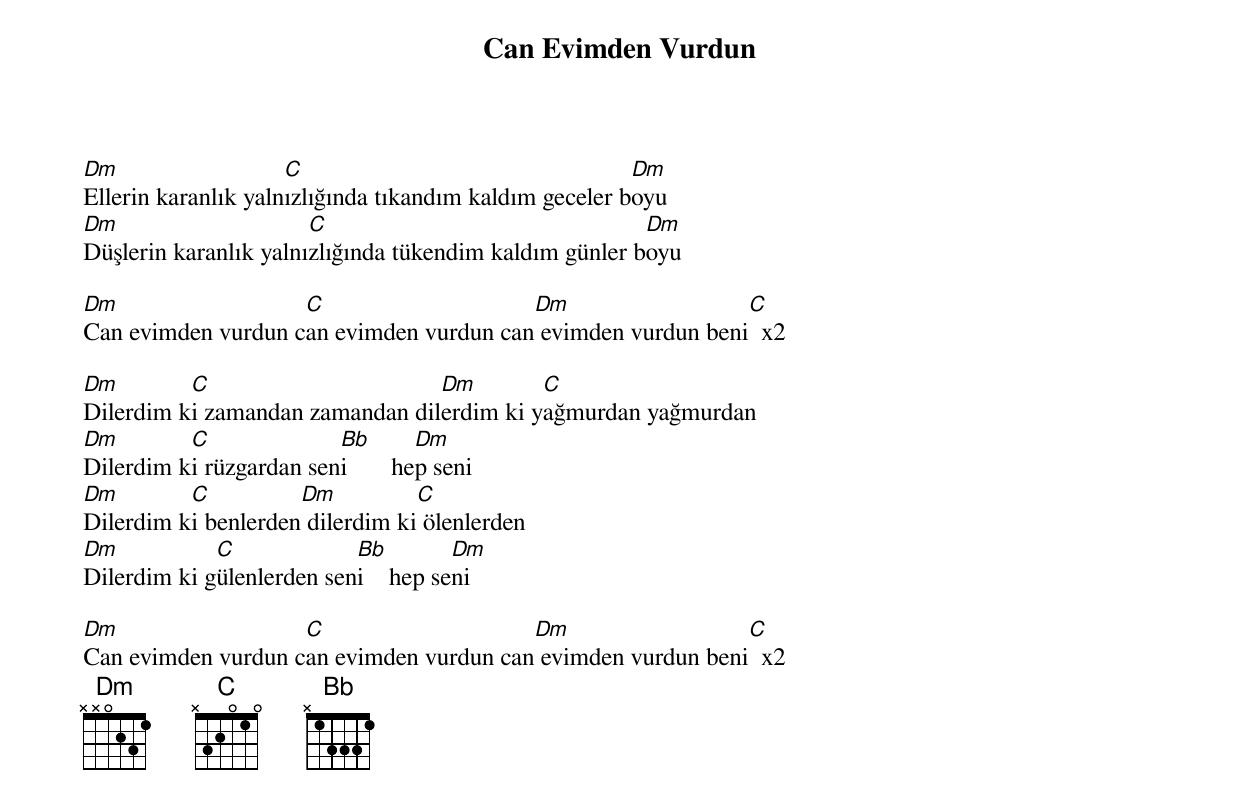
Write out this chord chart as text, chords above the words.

{title: Can Evimden Vurdun}
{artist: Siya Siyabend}

Dm                   C                                  Dm
Ellerin karanlık yalnızlığında tıkandım kaldım geceler boyu
Dm                     C                                Dm
Düşlerin karanlık yalnızlığında tükendim kaldım günler boyu

Dm                  C                    Dm                  C
Can evimden vurdun can evimden vurdun can evimden vurdun beni  x2

Dm        C                      Dm        C
Dilerdim ki zamandan zamandan dilerdim ki yağmurdan yağmurdan
Dm        C              Bb        Dm
Dilerdim ki rüzgardan seni       hep seni
Dm        C          Dm          C
Dilerdim ki benlerden dilerdim ki ölenlerden
Dm           C             Bb         Dm
Dilerdim ki gülenlerden seni    hep seni

Dm                  C                    Dm                  C
Can evimden vurdun can evimden vurdun can evimden vurdun beni  x2
